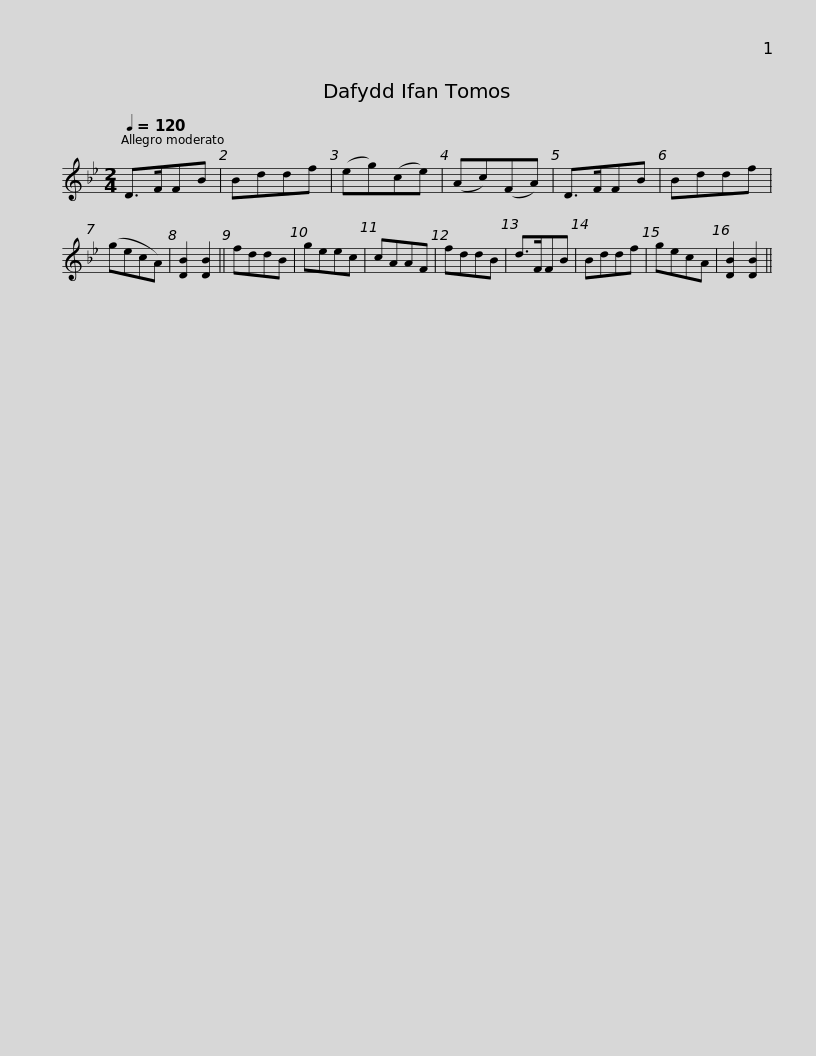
X:1
L:1/8
Q:1/4=120
M:2/4
I:linebreak $
K:Bb
V:1 treble
V:1
 D>FFB | Bddf | (eg)(ce) | (Ac)(FA) | D>FFB | %5
 Bddf | (gecA) | [DB]2 [DB]2 || fddB | geec | %10
 cAAF |$ fddB | d>FFB | Bddf | gecA | %15
 [DB]2 [DB]2 || %16
